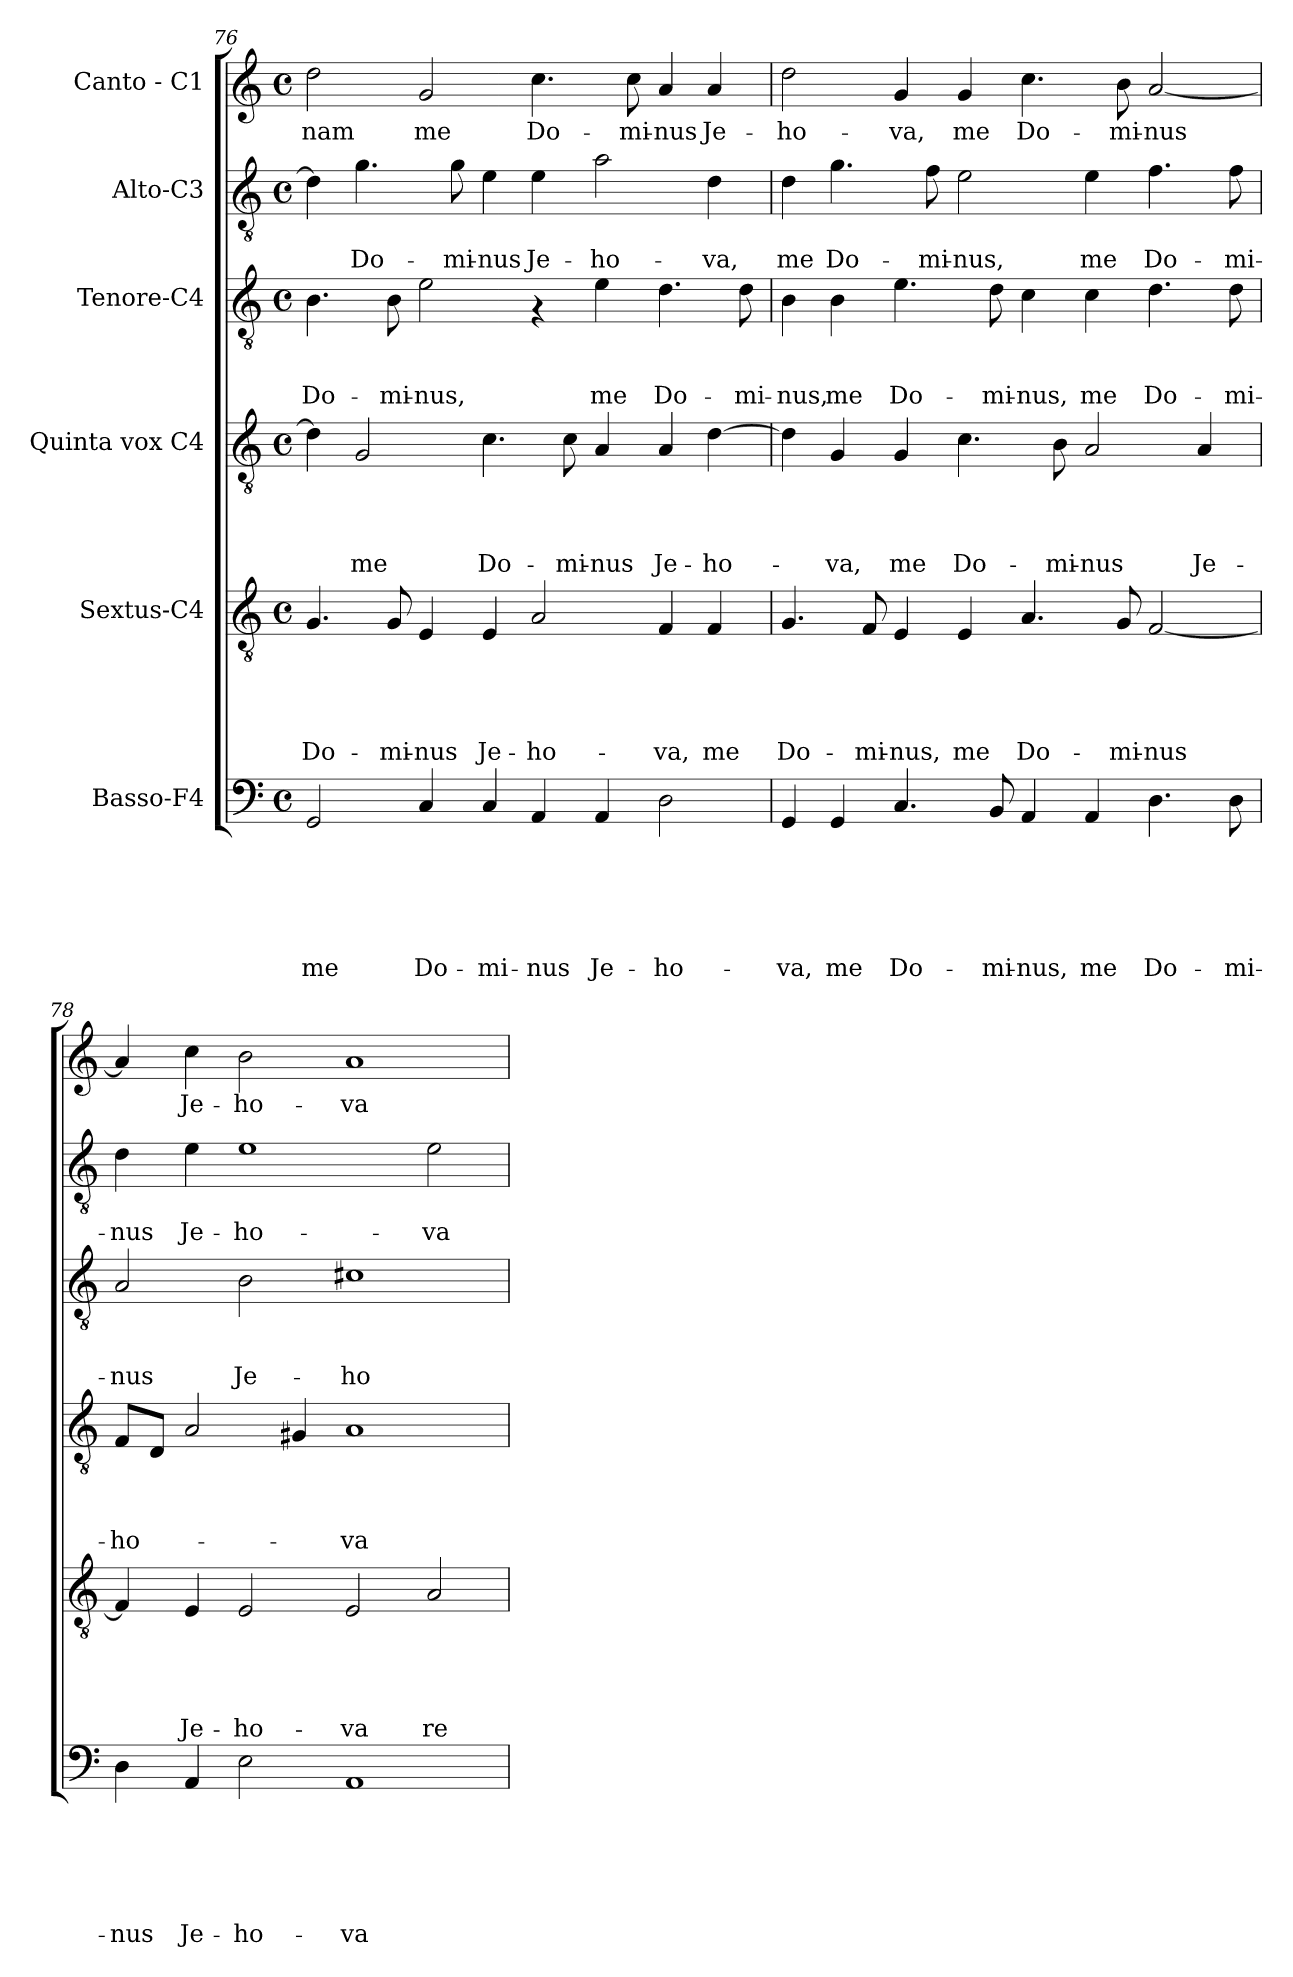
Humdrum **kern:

**kern	**text	**text	**text	**text	**text	**text	**kern	**text	**text	**text	**text	**text	**kern	**text	**text	**text	**text	**kern	**text	**text	**text	**kern	**text	**text	**kern	**text
*part6	*part6	*part6	*part6	*part6	*part6	*part6	*part5	*part5	*part5	*part5	*part5	*part5	*part4	*part4	*part4	*part4	*part4	*part3	*part3	*part3	*part3	*part2	*part2	*part2	*part1	*part1
*staff6	*staff6	*staff6	*staff6	*staff6	*staff6	*staff6	*staff5	*staff5	*staff5	*staff5	*staff5	*staff5	*staff4	*staff4	*staff4	*staff4	*staff4	*staff3	*staff3	*staff3	*staff3	*staff2	*staff2	*staff2	*staff1	*staff1
*I"Basso-F4	*	*	*	*	*	*	*I"Sextus-C4	*	*	*	*	*	*I"Quinta vox C4	*	*	*	*	*I"Tenore-C4	*	*	*	*I"Alto-C3	*	*	*I"Canto - C1	*
*clefF4	*	*	*	*	*	*	*clefGv2	*	*	*	*	*	*clefGv2	*	*	*	*	*clefGv2	*	*	*	*clefGv2	*	*	*clefG2	*
*k[]	*	*	*	*	*	*	*k[]	*	*	*	*	*	*k[]	*	*	*	*	*k[]	*	*	*	*k[]	*	*	*k[]	*
*C:	*	*	*	*	*	*	*C:	*	*	*	*	*	*C:	*	*	*	*	*C:	*	*	*	*C:	*	*	*C:	*
*M4/4	*	*	*	*	*	*	*M4/4	*	*	*	*	*	*M4/4	*	*	*	*	*M4/4	*	*	*	*M4/4	*	*	*M4/4	*
*met(c)	*	*	*	*	*	*	*met(c)	*	*	*	*	*	*met(c)	*	*	*	*	*met(c)	*	*	*	*met(c)	*	*	*met(c)	*
=76	=76	=76	=76	=76	=76	=76	=76	=76	=76	=76	=76	=76	=76	=76	=76	=76	=76	=76	=76	=76	=76	=76	=76	=76	=76	=76
!	!	!	!	!	!	!LO:LY:b	!	!	!	!	!	!LO:LY:b	!	!	!	!	!	!	!	!	!LO:LY:b	!	!	!	!	!LO:LY:b
2GG/	.	.	.	.	.	me	4.G/	.	.	.	.	Do-	4d\]	.	.	.	.	4.B\	.	.	Do-	4d\]	.	.	2dd\	nam
!	!	!	!	!	!	!	!	!	!	!	!	!	!	!	!	!	!LO:LY:b	!	!	!	!	!	!	!LO:LY:b	!	!
.	.	.	.	.	.	.	.	.	.	.	.	.	2G/	.	.	.	me	.	.	.	.	4.g\	.	Do-	.	.
!	!	!	!	!	!	!	!	!	!	!	!	!LO:LY:b	!	!	!	!	!	!	!	!	!LO:LY:b	!	!	!	!	!
.	.	.	.	.	.	.	8G/	.	.	.	.	-mi-	.	.	.	.	.	8B\	.	.	-mi-	.	.	.	.	.
!	!	!	!	!	!	!LO:LY:b	!	!	!	!	!	!LO:LY:b	!	!	!	!	!	!	!	!	!LO:LY:b	!	!	!	!	!LO:LY:b
4C/	.	.	.	.	.	Do-	4E/	.	.	.	.	-nus	.	.	.	.	.	2e\	.	.	-nus,	.	.	.	2g/	me
!	!	!	!	!	!	!	!	!	!	!	!	!	!	!	!	!	!	!	!	!	!	!	!	!LO:LY:b	!	!
.	.	.	.	.	.	.	.	.	.	.	.	.	.	.	.	.	.	.	.	.	.	8g\	.	-mi-	.	.
!	!	!	!	!	!	!LO:LY:b	!	!	!	!	!	!LO:LY:b	!	!	!	!	!LO:LY:b	!	!	!	!	!	!	!LO:LY:b	!	!
4C/	.	.	.	.	.	-mi-	4E/	.	.	.	.	Je-	4.c\	.	.	.	Do-	.	.	.	.	4e\	.	-nus	.	.
!	!	!	!	!	!	!LO:LY:b	!	!	!	!	!	!LO:LY:b	!	!	!	!	!	!	!	!	!	!	!	!LO:LY:b	!	!LO:LY:b
4AA/	.	.	.	.	.	-nus	2A/	.	.	.	.	-ho-	.	.	.	.	.	4rF	.	.	.	4e\	.	Je-	4.cc\	Do-
!	!	!	!	!	!	!	!	!	!	!	!	!	!	!	!	!	!LO:LY:b	!	!	!	!	!	!	!	!	!
.	.	.	.	.	.	.	.	.	.	.	.	.	8c\	.	.	.	-mi-	.	.	.	.	.	.	.	.	.
!	!	!	!	!	!	!LO:LY:b	!	!	!	!	!	!	!	!	!	!	!LO:LY:b	!	!	!	!LO:LY:b	!	!	!LO:LY:b	!	!
4AA/	.	.	.	.	.	Je-	.	.	.	.	.	.	4A/	.	.	.	-nus	4e\	.	.	me	2a\	.	-ho-	.	.
!	!	!	!	!	!	!	!	!	!	!	!	!	!	!	!	!	!	!	!	!	!	!	!	!	!	!LO:LY:b
.	.	.	.	.	.	.	.	.	.	.	.	.	.	.	.	.	.	.	.	.	.	.	.	.	8cc\	-mi-
!	!	!	!	!	!	!LO:LY:b	!	!	!	!	!	!LO:LY:b	!	!	!	!	!LO:LY:b	!	!	!	!LO:LY:b	!	!	!	!	!LO:LY:b
2D\	.	.	.	.	.	-ho-	4F/	.	.	.	.	-va,	4A/	.	.	.	Je-	4.d\	.	.	Do-	.	.	.	4a/	-nus
!	!	!	!	!	!	!	!	!	!	!	!	!LO:LY:b	!	!	!	!	!LO:LY:b	!	!	!	!	!	!	!LO:LY:b	!	!LO:LY:b
.	.	.	.	.	.	.	4F/	.	.	.	.	me	[>4d\	.	.	.	-ho-	.	.	.	.	4d\	.	-va,	4a/	Je-
!	!	!	!	!	!	!	!	!	!	!	!	!	!	!	!	!	!	!	!	!	!LO:LY:b	!	!	!	!	!
.	.	.	.	.	.	.	.	.	.	.	.	.	.	.	.	.	.	8d\	.	.	-mi-	.	.	.	.	.
!!LO:PB:g=z
=77	=77	=77	=77	=77	=77	=77	=77	=77	=77	=77	=77	=77	=77	=77	=77	=77	=77	=77	=77	=77	=77	=77	=77	=77	=77	=77
!	!	!	!	!	!	!LO:LY:b	!	!	!	!	!	!LO:LY:b	!	!	!	!	!	!	!	!	!LO:LY:b	!	!	!LO:LY:b	!	!LO:LY:b
4GG/	.	.	.	.	.	-va,	4.G/	.	.	.	.	Do-	4d\]	.	.	.	.	4B\	.	.	-nus,	4d\	.	me	2dd\	-ho-
!	!	!	!	!	!	!LO:LY:b	!	!	!	!	!	!	!	!	!	!	!LO:LY:b	!	!	!	!LO:LY:b	!	!	!LO:LY:b	!	!
4GG/	.	.	.	.	.	me	.	.	.	.	.	.	4G/	.	.	.	-va,	4B\	.	.	me	4.g\	.	Do-	.	.
!	!	!	!	!	!	!	!	!	!	!	!	!LO:LY:b	!	!	!	!	!	!	!	!	!	!	!	!	!	!
.	.	.	.	.	.	.	8F/	.	.	.	.	-mi-	.	.	.	.	.	.	.	.	.	.	.	.	.	.
!	!	!	!	!	!	!LO:LY:b	!	!	!	!	!	!LO:LY:b	!	!	!	!	!LO:LY:b	!	!	!	!LO:LY:b	!	!	!	!	!LO:LY:b
4.C/	.	.	.	.	.	Do-	4E/	.	.	.	.	-nus,	4G/	.	.	.	me	4.e\	.	.	Do-	.	.	.	4g/	-va,
!	!	!	!	!	!	!	!	!	!	!	!	!	!	!	!	!	!	!	!	!	!	!	!	!LO:LY:b	!	!
.	.	.	.	.	.	.	.	.	.	.	.	.	.	.	.	.	.	.	.	.	.	8f\	.	-mi-	.	.
!	!	!	!	!	!	!	!	!	!	!	!	!LO:LY:b	!	!	!	!	!LO:LY:b	!	!	!	!	!	!	!LO:LY:b	!	!LO:LY:b
.	.	.	.	.	.	.	4E/	.	.	.	.	me	4.c\	.	.	.	Do-	.	.	.	.	2e\	.	-nus,	4g/	me
!	!	!	!	!	!	!LO:LY:b	!	!	!	!	!	!	!	!	!	!	!	!	!	!	!LO:LY:b	!	!	!	!	!
8BB/	.	.	.	.	.	-mi-	.	.	.	.	.	.	.	.	.	.	.	8d\	.	.	-mi-	.	.	.	.	.
!	!	!	!	!	!	!LO:LY:b	!	!	!	!	!	!LO:LY:b	!	!	!	!	!	!	!	!	!LO:LY:b	!	!	!	!	!LO:LY:b
4AA/	.	.	.	.	.	-nus,	4.A/	.	.	.	.	Do-	.	.	.	.	.	4c\	.	.	-nus,	.	.	.	4.cc\	Do-
!	!	!	!	!	!	!	!	!	!	!	!	!	!	!	!	!	!LO:LY:b	!	!	!	!	!	!	!	!	!
.	.	.	.	.	.	.	.	.	.	.	.	.	8B\	.	.	.	-mi-	.	.	.	.	.	.	.	.	.
!	!	!	!	!	!	!LO:LY:b	!	!	!	!	!	!	!	!	!	!	!LO:LY:b	!	!	!	!LO:LY:b	!	!	!LO:LY:b	!	!
4AA/	.	.	.	.	.	me	.	.	.	.	.	.	2A/	.	.	.	-nus	4c\	.	.	me	4e\	.	me	.	.
!	!	!	!	!	!	!	!	!	!	!	!	!LO:LY:b	!	!	!	!	!	!	!	!	!	!	!	!	!	!LO:LY:b
.	.	.	.	.	.	.	8G/	.	.	.	.	-mi-	.	.	.	.	.	.	.	.	.	.	.	.	8b\	-mi-
!	!	!	!	!	!	!LO:LY:b	!	!	!	!	!	!LO:LY:b	!	!	!	!	!	!	!	!	!LO:LY:b	!	!	!LO:LY:b	!	!LO:LY:b
4.D\	.	.	.	.	.	Do-	[<2F/	.	.	.	.	-nus	.	.	.	.	.	4.d\	.	.	Do-	4.f\	.	Do-	[<2a/	-nus
!	!	!	!	!	!	!	!	!	!	!	!	!	!	!	!	!	!LO:LY:b	!	!	!	!	!	!	!	!	!
.	.	.	.	.	.	.	.	.	.	.	.	.	4A/	.	.	.	Je-	.	.	.	.	.	.	.	.	.
!	!	!	!	!	!	!LO:LY:b	!	!	!	!	!	!	!	!	!	!	!	!	!	!	!LO:LY:b	!	!	!LO:LY:b	!	!
8D\	.	.	.	.	.	-mi-	.	.	.	.	.	.	.	.	.	.	.	8d\	.	.	-mi-	8f\	.	-mi-	.	.
=78	=78	=78	=78	=78	=78	=78	=78	=78	=78	=78	=78	=78	=78	=78	=78	=78	=78	=78	=78	=78	=78	=78	=78	=78	=78	=78
!	!	!	!	!	!	!LO:LY:b	!	!	!	!	!	!	!	!	!	!	!LO:LY:b	!	!	!	!LO:LY:b	!	!	!LO:LY:b	!	!
4D\	.	.	.	.	.	-nus	4F/]	.	.	.	.	.	8F/L	.	.	.	-ho-	2A/	.	.	-nus	4d\	.	-nus	4a/]	.
.	.	.	.	.	.	.	.	.	.	.	.	.	8D/J	.	.	.	.	.	.	.	.	.	.	.	.	.
!	!	!	!	!	!	!LO:LY:b	!	!	!	!	!	!LO:LY:b	!	!	!	!	!	!	!	!	!	!	!	!LO:LY:b	!	!LO:LY:b
4AA/	.	.	.	.	.	Je-	4E/	.	.	.	.	Je-	2A/	.	.	.	.	.	.	.	.	4e\	.	Je-	4cc\	Je-
!	!	!	!	!	!	!LO:LY:b	!	!	!	!	!	!LO:LY:b	!	!	!	!	!	!	!	!	!LO:LY:b	!	!	!LO:LY:b	!	!LO:LY:b
2E\	.	.	.	.	.	-ho-	2E/	.	.	.	.	-ho-	.	.	.	.	.	2B\	.	.	Je-	1e	.	-ho-	2b\	-ho-
.	.	.	.	.	.	.	.	.	.	.	.	.	4G#X/	.	.	.	.	.	.	.	.	.	.	.	.	.
!	!	!	!	!	!	!LO:LY:b	!	!	!	!	!	!LO:LY:b	!	!	!	!	!LO:LY:b	!	!	!	!LO:LY:b	!	!	!	!	!LO:LY:b
1AA	.	.	.	.	.	-va	2E/	.	.	.	.	-va	1A	.	.	.	-va	1c#X	.	.	-ho-	.	.	.	1a	-va
!	!	!	!	!	!	!	!	!	!	!	!	!LO:LY:b	!	!	!	!	!	!	!	!	!	!	!	!LO:LY:b	!	!
.	.	.	.	.	.	.	2A/	.	.	.	.	re-	.	.	.	.	.	.	.	.	.	2e\	.	-va	.	.
=	=	=	=	=	=	=	=	=	=	=	=	=	=	=	=	=	=	=	=	=	=	=	=	=	=	=
*-	*-	*-	*-	*-	*-	*-	*-	*-	*-	*-	*-	*-	*-	*-	*-	*-	*-	*-	*-	*-	*-	*-	*-	*-	*-	*-
